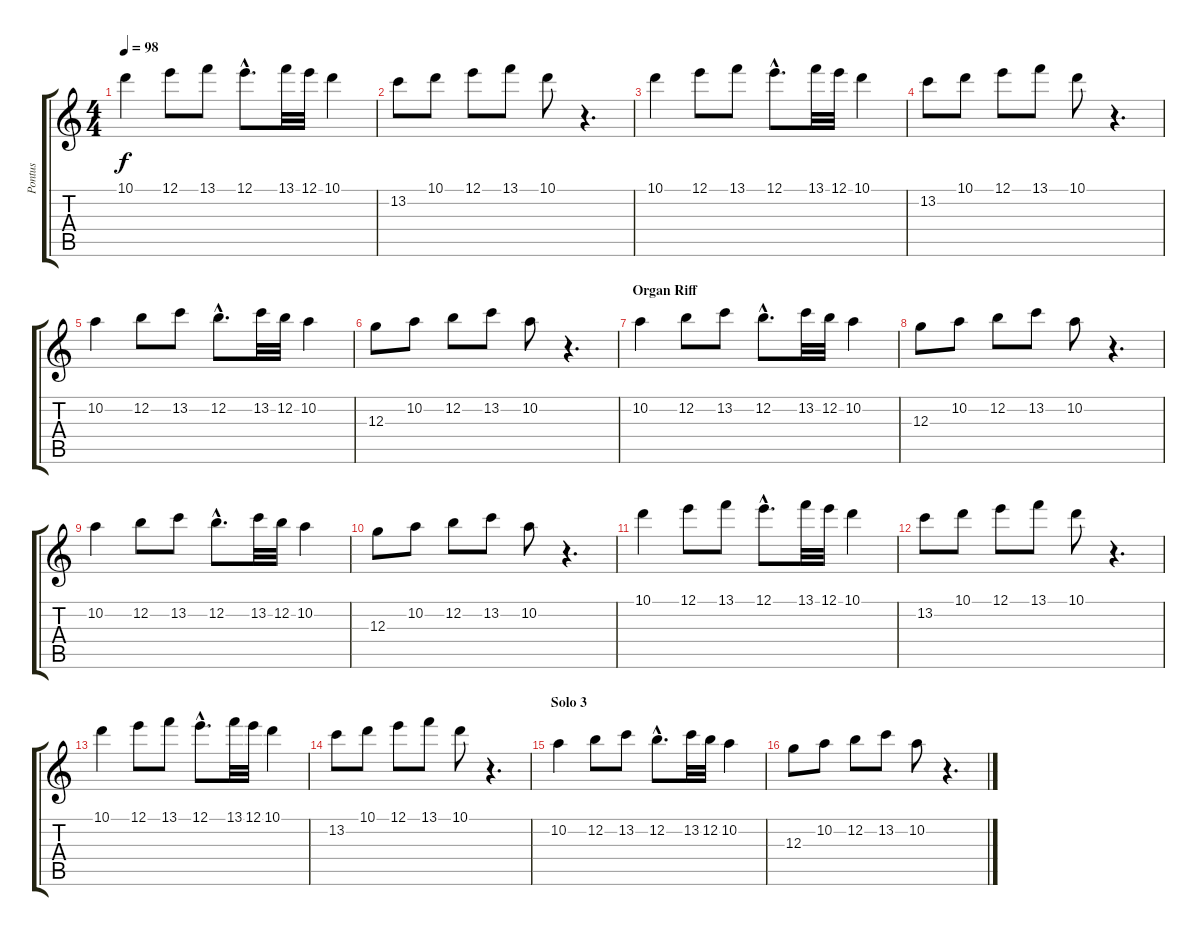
\track ("Pontus" "Pontus") {instrument distortionguitar}
\staff {score tabs}
\tuning (E4 B3 G3 D3 A2 E2) {hide}
\ts (4 4)
\tempo 98
\clef g2
\ks c
10.1.4{dy f} 12.1.8 13.1.8 12.1{hac}.8{d} 13.1.32 12.1.32 10.1.4 |
13.2.8 10.1.8 12.1.8 13.1.8 10.1.8 r.4{d} |
10.1.4 12.1.8 13.1.8 12.1{hac}.8{d} 13.1.32 12.1.32 10.1.4 |
13.2.8 10.1.8 12.1.8 13.1.8 10.1.8 r.4{d} |
10.2.4 12.2.8 13.2.8 12.2{hac}.8{d} 13.2.32 12.2.32 10.2.4 |
12.3.8 10.2.8 12.2.8 13.2.8 10.2.8 r.4{d} |
\section ("" "Organ Riff")
10.2.4 12.2.8 13.2.8 12.2{hac}.8{d} 13.2.32 12.2.32 10.2.4 |
12.3.8 10.2.8 12.2.8 13.2.8 10.2.8 r.4{d} |
10.2.4 12.2.8 13.2.8 12.2{hac}.8{d} 13.2.32 12.2.32 10.2.4 |
12.3.8 10.2.8 12.2.8 13.2.8 10.2.8 r.4{d} |
10.1.4 12.1.8 13.1.8 12.1{hac}.8{d} 13.1.32 12.1.32 10.1.4 |
13.2.8 10.1.8 12.1.8 13.1.8 10.1.8 r.4{d} |
10.1.4 12.1.8 13.1.8 12.1{hac}.8{d} 13.1.32 12.1.32 10.1.4 |
13.2.8 10.1.8 12.1.8 13.1.8 10.1.8 r.4{d} |
\section ("" "Solo 3")
10.2.4 12.2.8 13.2.8 12.2{hac}.8{d} 13.2.32 12.2.32 10.2.4 |
12.3.8 10.2.8 12.2.8 13.2.8 10.2.8 r.4{d}
